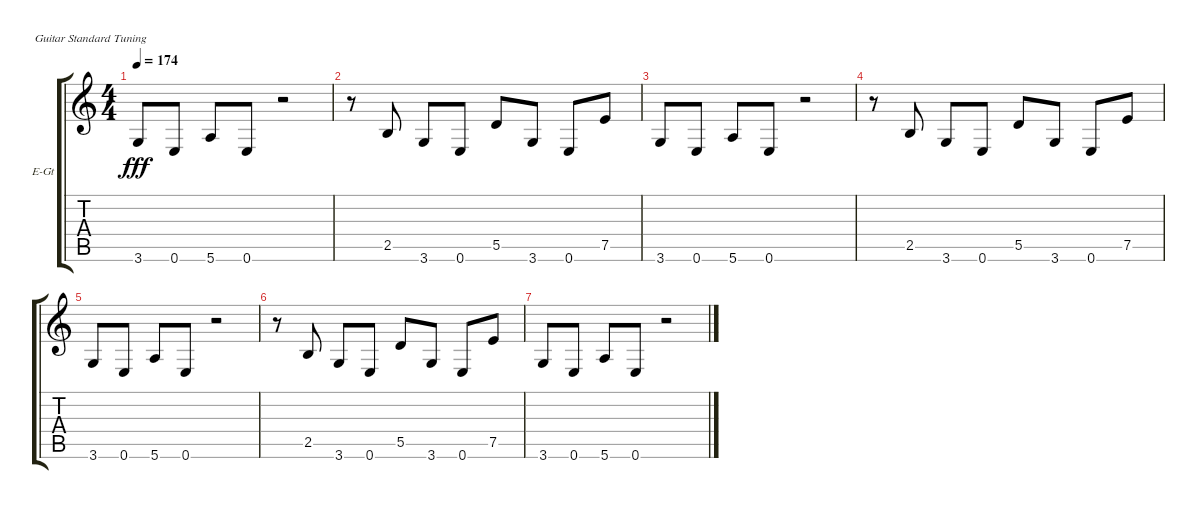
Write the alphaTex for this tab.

\bracketExtendMode groupsimilarinstruments
\firstSystemTrackNameOrientation horizontal
\otherSystemsTrackNameOrientation horizontal
\track ("Track 1" "E-Gt") {instrument distortionguitar}
\staff {score tabs}
\tuning (E4 B3 G3 D3 A2 E2)
\ts (4 4)
\tempo 174
\clef g2
\ks c
3.6.8{dy fff} 0.6.8 5.6.8 0.6.8 r.2 |
r.8 2.5.8 3.6.8 0.6.8 5.5.8 3.6.8 0.6.8 7.5.8 |
3.6.8 0.6.8 5.6.8 0.6.8 r.2 |
r.8 2.5.8 3.6.8 0.6.8 5.5.8 3.6.8 0.6.8 7.5.8 |
3.6.8 0.6.8 5.6.8 0.6.8 r.2 |
r.8 2.5.8 3.6.8 0.6.8 5.5.8 3.6.8 0.6.8 7.5.8 |
3.6.8 0.6.8 5.6.8 0.6.8 r.2
